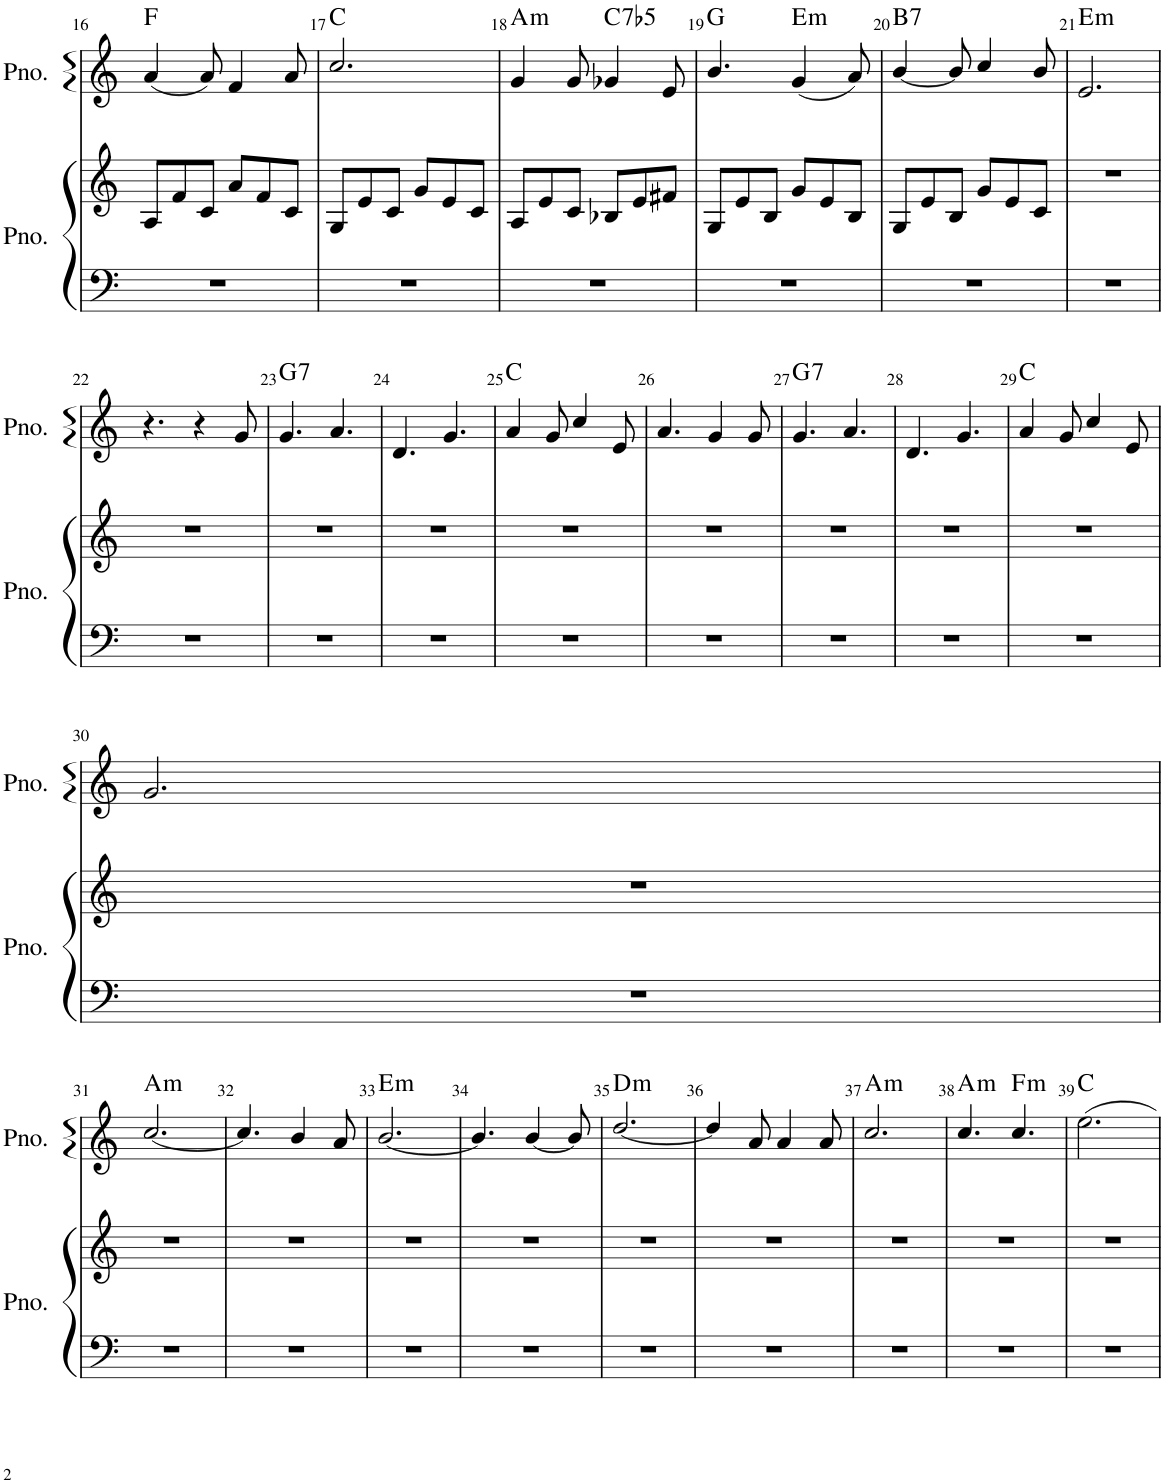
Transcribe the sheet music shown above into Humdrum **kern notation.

**kern	**kern	**kern	**harte
*part2	*part2	*part1	*part1
*staff3	*staff2	*staff1	*
*I"Piano	*	*I"Piano	*
*I'Pno.	*	*I'Pno.	*
!!LO:PB:g=z
*clefF4	*clefG2	*clefG2	*
*k[]	*k[]	*k[]	*
*M6/8	*M6/8	*M6/8	*
=16	=16	=16	=16
2.r	8A/L	(4a/	F:maj
.	8f/	.	.
.	8c/J	8a/)	.
.	8a/L	4f/	.
.	8f/	.	.
.	8c/J	8a/	.
=17	=17	=17	=17
2.r	8G/L	2.cc/	C:maj
.	8e/	.	.
.	8c/J	.	.
.	8g/L	.	.
.	8e/	.	.
.	8c/J	.	.
=18	=18	=18	=18
!	!	!	!LO:H:kt=m
2.r	8A/L	4g/	A:min
.	8e/	.	.
.	8c/J	8g/	.
!	!	!	!LO:H:kt=7
.	8B-X/L	4g-X/	C:(3,b5,b7)
.	8e/	.	.
.	8f#X/J	8e/	.
=19	=19	=19	=19
2.r	8G/L	4.b/	G:maj
.	8e/	.	.
.	8B/J	.	.
!	!	!	!LO:H:kt=m
.	8g/L	(4g/	E:min
.	8e/	.	.
.	8B/J	8a/)	.
=20	=20	=20	=20
!	!	!	!LO:H:kt=7
2.r	8G/L	[4b/	B:7
.	8e/	.	.
.	8B/J	8b/]	.
.	8g/L	4cc/	.
.	8e/	.	.
.	8c/J	8b/	.
=21	=21	=21	=21
!	!	!	!LO:H:kt=m
2.r	2.r	2.e/	E:min
!!LO:LB:g=z
=22	=22	=22	=22
2.r	2.r	4.r	.
.	.	4r	.
.	.	8g/	.
=23	=23	=23	=23
!	!	!	!LO:H:kt=7
2.r	2.r	4.g/	G:7
.	.	4.a/	.
=24	=24	=24	=24
2.r	2.r	4.d/	.
.	.	4.g/	.
=25	=25	=25	=25
2.r	2.r	4a/	C:maj
.	.	8g/	.
.	.	4cc/	.
.	.	8e/	.
=26	=26	=26	=26
2.r	2.r	4.a/	.
.	.	4g/	.
.	.	8g/	.
=27	=27	=27	=27
!	!	!	!LO:H:kt=7
2.r	2.r	4.g/	G:7
.	.	4.a/	.
=28	=28	=28	=28
2.r	2.r	4.d/	.
.	.	4.g/	.
=29	=29	=29	=29
2.r	2.r	4a/	C:maj
.	.	8g/	.
.	.	4cc/	.
.	.	8e/	.
!!LO:LB:g=z
=30	=30	=30	=30
2.r	2.r	2.g/	.
!!LO:LB:g=z
=31	=31	=31	=31
!	!	!	!LO:H:kt=m
2.r	2.r	[2.cc/	A:min
=32	=32	=32	=32
2.r	2.r	4.cc/]	.
.	.	4b/	.
.	.	8a/	.
=33	=33	=33	=33
!	!	!	!LO:H:kt=m
2.r	2.r	[2.b/	E:min
=34	=34	=34	=34
2.r	2.r	4.b/]	.
.	.	[4b/	.
.	.	8b/]	.
=35	=35	=35	=35
!	!	!	!LO:H:kt=m
2.r	2.r	[2.dd/	D:min
=36	=36	=36	=36
2.r	2.r	4dd/]	.
.	.	8a/	.
.	.	4a/	.
.	.	8a/	.
=37	=37	=37	=37
!	!	!	!LO:H:kt=m
2.r	2.r	2.cc/	A:min
=38	=38	=38	=38
!	!	!	!LO:H:kt=m
2.r	2.r	4.cc/	A:min
!	!	!	!LO:H:kt=m
.	.	4.cc/	F:min
=39	=39	=39	=39
2.r	2.r	2.ee\	C:maj
=	=	=	=
*-	*-	*-	*-
